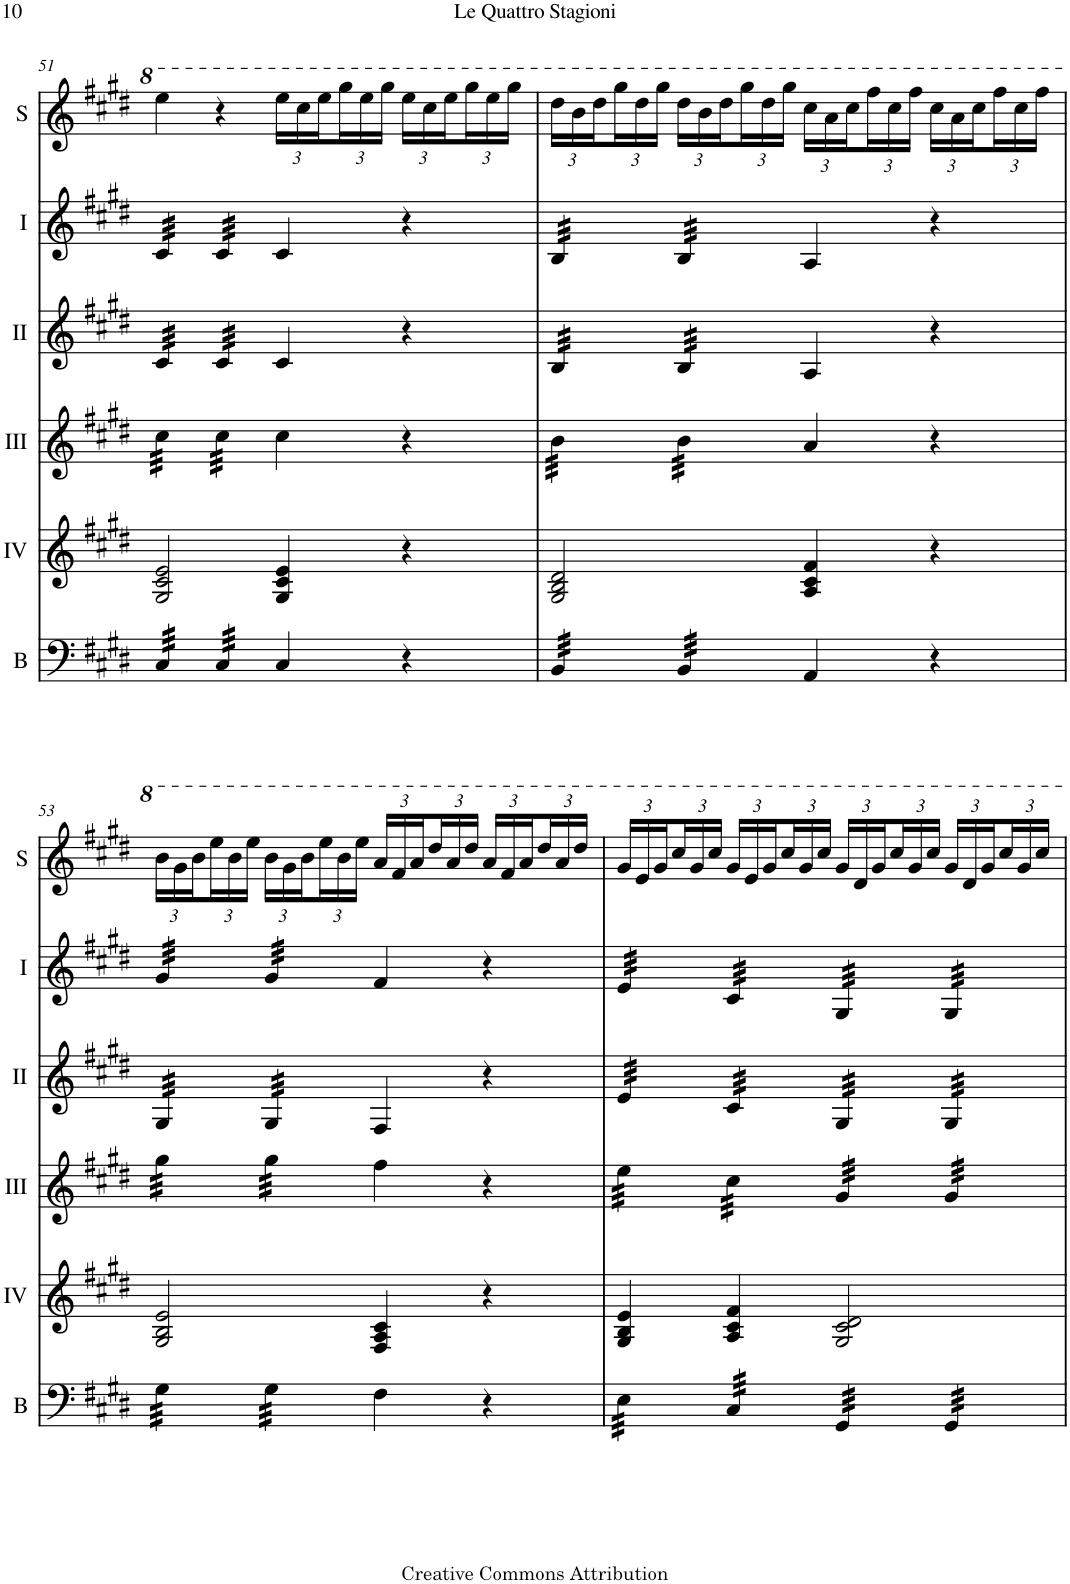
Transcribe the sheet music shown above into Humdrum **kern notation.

**kern	**kern	**kern	**kern	**kern	**kern
*part6	*part5	*part4	*part3	*part2	*part1
*staff6	*staff5	*staff4	*staff3	*staff2	*staff1
*I"Bass	*I"Acc. 4	*I"Acc. 3	*I"Acc. 2	*I"Acc. 1	*I"Solo
*I'B	*	*	*	*	*I'S
!!LO:PB:g=z
*clefF4	*clefG2	*clefG2	*clefG2	*clefG2	*clefG2
*Trd7c12	*	*Trd7c12	*	*	*
*k[f#c#g#d#]	*k[f#c#g#d#]	*k[f#c#g#d#]	*k[f#c#g#d#]	*k[f#c#g#d#]	*k[f#c#g#d#]
*M4/4	*M4/4	*M4/4	*M4/4	*M4/4	*M4/4
*met(c)	*met(c)	*met(c)	*met(c)	*met(c)	*met(c)
=51	=51	=51	=51	=51	=51
*tremolo	*	*	*	*	*
*	*	*tremolo	*	*	*
*	*	*	*tremolo	*	*
*	*	*	*	*tremolo	*
32C#/LLL	2G#/ 2c#/ 2e/	32cc#\LLL	32c#/LLL	32c#/LLL	4eee\
32C#/	.	32cc#\	32c#/	32c#/	.
32C#/	.	32cc#\	32c#/	32c#/	.
32C#/	.	32cc#\	32c#/	32c#/	.
32C#/	.	32cc#\	32c#/	32c#/	.
32C#/	.	32cc#\	32c#/	32c#/	.
32C#/	.	32cc#\	32c#/	32c#/	.
32C#/JJJ	.	32cc#\JJJ	32c#/JJJ	32c#/JJJ	.
32C#/LLL	.	32cc#\LLL	32c#/LLL	32c#/LLL	4r
32C#/	.	32cc#\	32c#/	32c#/	.
32C#/	.	32cc#\	32c#/	32c#/	.
32C#/	.	32cc#\	32c#/	32c#/	.
32C#/	.	32cc#\	32c#/	32c#/	.
32C#/	.	32cc#\	32c#/	32c#/	.
32C#/	.	32cc#\	32c#/	32c#/	.
32C#/JJJ	.	32cc#\JJJ	32c#/JJJ	32c#/JJJ	.
*	*	*	*	*Xtremolo	*
*	*	*	*Xtremolo	*	*
*	*	*Xtremolo	*	*	*
*Xtremolo	*	*	*	*	*
*	*	*	*	*	*Xbrackettup
4C#/	4G#/ 4c#/ 4e/	4cc#\	4c#/	4c#/	24eee\LL
.	.	.	.	.	24ccc#\
.	.	.	.	.	24eee\
.	.	.	.	.	24ggg#\
.	.	.	.	.	24eee\
.	.	.	.	.	24ggg#\JJ
4r	4r	4r	4r	4r	24eee\LL
.	.	.	.	.	24ccc#\
.	.	.	.	.	24eee\
.	.	.	.	.	24ggg#\
.	.	.	.	.	24eee\
.	.	.	.	.	24ggg#\JJ
=52	=52	=52	=52	=52	=52
*tremolo	*	*	*	*	*
*	*	*tremolo	*	*	*
*	*	*	*tremolo	*	*
*	*	*	*	*tremolo	*
32BB/LLL	2G#/ 2B/ 2d#/	32b\LLL	32B/LLL	32B/LLL	24ddd#\LL
32BB/	.	32b\	32B/	32B/	.
.	.	.	.	.	24bb\
32BB/	.	32b\	32B/	32B/	.
.	.	.	.	.	24ddd#\
32BB/	.	32b\	32B/	32B/	.
32BB/	.	32b\	32B/	32B/	24ggg#\
32BB/	.	32b\	32B/	32B/	.
.	.	.	.	.	24ddd#\
32BB/	.	32b\	32B/	32B/	.
.	.	.	.	.	24ggg#\JJ
32BB/JJJ	.	32b\JJJ	32B/JJJ	32B/JJJ	.
32BB/LLL	.	32b\LLL	32B/LLL	32B/LLL	24ddd#\LL
32BB/	.	32b\	32B/	32B/	.
.	.	.	.	.	24bb\
32BB/	.	32b\	32B/	32B/	.
.	.	.	.	.	24ddd#\
32BB/	.	32b\	32B/	32B/	.
32BB/	.	32b\	32B/	32B/	24ggg#\
32BB/	.	32b\	32B/	32B/	.
.	.	.	.	.	24ddd#\
32BB/	.	32b\	32B/	32B/	.
.	.	.	.	.	24ggg#\JJ
32BB/JJJ	.	32b\JJJ	32B/JJJ	32B/JJJ	.
*	*	*	*	*Xtremolo	*
*	*	*	*Xtremolo	*	*
*	*	*Xtremolo	*	*	*
*Xtremolo	*	*	*	*	*
4AA/	4A/ 4c#/ 4f#/	4a/	4A/	4A/	24ccc#\LL
.	.	.	.	.	24aa\
.	.	.	.	.	24ccc#\
.	.	.	.	.	24fff#\
.	.	.	.	.	24ccc#\
.	.	.	.	.	24fff#\JJ
4r	4r	4r	4r	4r	24ccc#\LL
.	.	.	.	.	24aa\
.	.	.	.	.	24ccc#\
.	.	.	.	.	24fff#\
.	.	.	.	.	24ccc#\
.	.	.	.	.	24fff#\JJ
!!LO:LB:g=z
=53	=53	=53	=53	=53	=53
*tremolo	*	*	*	*	*
*	*	*tremolo	*	*	*
*	*	*	*tremolo	*	*
*	*	*	*	*tremolo	*
32G#\LLL	2G#/ 2B/ 2e/	32gg#\LLL	32G#/LLL	32g#/LLL	24bb\LL
32G#\	.	32gg#\	32G#/	32g#/	.
.	.	.	.	.	24gg#\
32G#\	.	32gg#\	32G#/	32g#/	.
.	.	.	.	.	24bb\
32G#\	.	32gg#\	32G#/	32g#/	.
32G#\	.	32gg#\	32G#/	32g#/	24eee\
32G#\	.	32gg#\	32G#/	32g#/	.
.	.	.	.	.	24bb\
32G#\	.	32gg#\	32G#/	32g#/	.
.	.	.	.	.	24eee\JJ
32G#\JJJ	.	32gg#\JJJ	32G#/JJJ	32g#/JJJ	.
32G#\LLL	.	32gg#\LLL	32G#/LLL	32g#/LLL	24bb\LL
32G#\	.	32gg#\	32G#/	32g#/	.
.	.	.	.	.	24gg#\
32G#\	.	32gg#\	32G#/	32g#/	.
.	.	.	.	.	24bb\
32G#\	.	32gg#\	32G#/	32g#/	.
32G#\	.	32gg#\	32G#/	32g#/	24eee\
32G#\	.	32gg#\	32G#/	32g#/	.
.	.	.	.	.	24bb\
32G#\	.	32gg#\	32G#/	32g#/	.
.	.	.	.	.	24eee\JJ
32G#\JJJ	.	32gg#\JJJ	32G#/JJJ	32g#/JJJ	.
*	*	*	*	*Xtremolo	*
*	*	*	*Xtremolo	*	*
*	*	*Xtremolo	*	*	*
*Xtremolo	*	*	*	*	*
4F#\	4F#/ 4A/ 4c#/	4ff#\	4F#/	4f#/	24aa/LL
.	.	.	.	.	24ff#/
.	.	.	.	.	24aa/
.	.	.	.	.	24ddd#/
.	.	.	.	.	24aa/
.	.	.	.	.	24ddd#/JJ
4r	4r	4r	4r	4r	24aa/LL
.	.	.	.	.	24ff#/
.	.	.	.	.	24aa/
.	.	.	.	.	24ddd#/
.	.	.	.	.	24aa/
.	.	.	.	.	24ddd#/JJ
=54	=54	=54	=54	=54	=54
*tremolo	*	*	*	*	*
*	*	*tremolo	*	*	*
*	*	*	*tremolo	*	*
*	*	*	*	*tremolo	*
32E\LLL	4G#/ 4B/ 4e/	32ee\LLL	32e/LLL	32e/LLL	24gg#/LL
32E\	.	32ee\	32e/	32e/	.
.	.	.	.	.	24ee/
32E\	.	32ee\	32e/	32e/	.
.	.	.	.	.	24gg#/
32E\	.	32ee\	32e/	32e/	.
32E\	.	32ee\	32e/	32e/	24ccc#/
32E\	.	32ee\	32e/	32e/	.
.	.	.	.	.	24gg#/
32E\	.	32ee\	32e/	32e/	.
.	.	.	.	.	24ccc#/JJ
32E\JJJ	.	32ee\JJJ	32e/JJJ	32e/JJJ	.
32C#/LLL	4A/ 4c#/ 4f#/	32cc#\LLL	32c#/LLL	32c#/LLL	24gg#/LL
32C#/	.	32cc#\	32c#/	32c#/	.
.	.	.	.	.	24ee/
32C#/	.	32cc#\	32c#/	32c#/	.
.	.	.	.	.	24gg#/
32C#/	.	32cc#\	32c#/	32c#/	.
32C#/	.	32cc#\	32c#/	32c#/	24ccc#/
32C#/	.	32cc#\	32c#/	32c#/	.
.	.	.	.	.	24gg#/
32C#/	.	32cc#\	32c#/	32c#/	.
.	.	.	.	.	24ccc#/JJ
32C#/JJJ	.	32cc#\JJJ	32c#/JJJ	32c#/JJJ	.
32GG#/LLL	2G#/ 2c#/ 2d#/	32g#/LLL	32G#/LLL	32G#/LLL	24gg#/LL
32GG#/	.	32g#/	32G#/	32G#/	.
.	.	.	.	.	24dd#/
32GG#/	.	32g#/	32G#/	32G#/	.
.	.	.	.	.	24gg#/
32GG#/	.	32g#/	32G#/	32G#/	.
32GG#/	.	32g#/	32G#/	32G#/	24ccc#/
32GG#/	.	32g#/	32G#/	32G#/	.
.	.	.	.	.	24gg#/
32GG#/	.	32g#/	32G#/	32G#/	.
.	.	.	.	.	24ccc#/JJ
32GG#/JJJ	.	32g#/JJJ	32G#/JJJ	32G#/JJJ	.
32GG#/LLL	.	32g#/LLL	32G#/LLL	32G#/LLL	24gg#/LL
32GG#/	.	32g#/	32G#/	32G#/	.
.	.	.	.	.	24dd#/
32GG#/	.	32g#/	32G#/	32G#/	.
.	.	.	.	.	24gg#/
32GG#/	.	32g#/	32G#/	32G#/	.
32GG#/	.	32g#/	32G#/	32G#/	24ccc#/
32GG#/	.	32g#/	32G#/	32G#/	.
.	.	.	.	.	24gg#/
32GG#/	.	32g#/	32G#/	32G#/	.
.	.	.	.	.	24ccc#/JJ
32GG#/JJJ	.	32g#/JJJ	32G#/JJJ	32G#/JJJ	.
*	*	*	*	*Xtremolo	*
*	*	*	*Xtremolo	*	*
*	*	*Xtremolo	*	*	*
*Xtremolo	*	*	*	*	*
=	=	=	=	=	=
*-	*-	*-	*-	*-	*-
